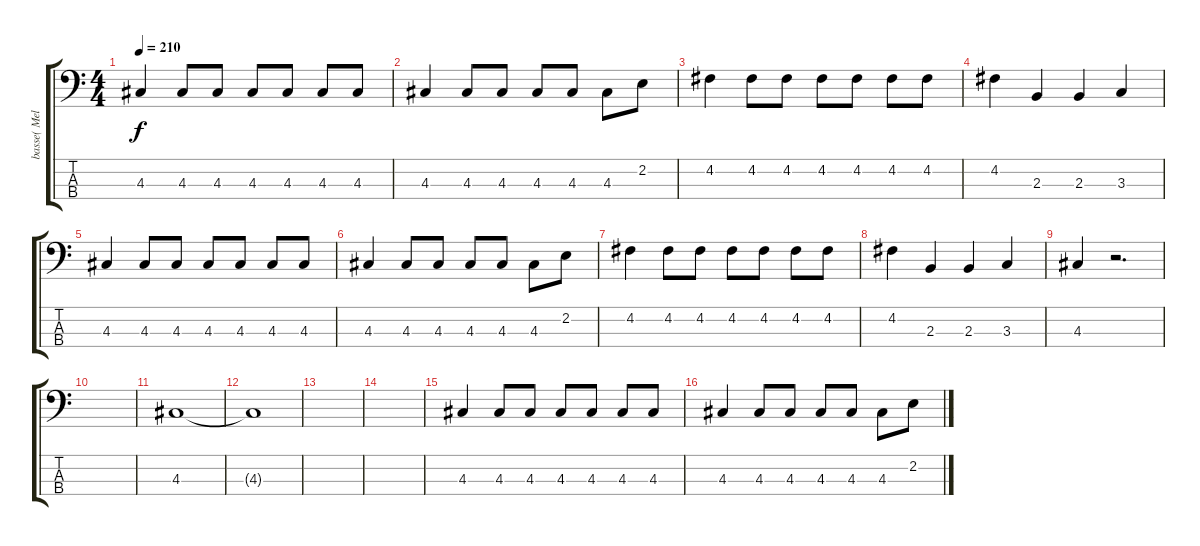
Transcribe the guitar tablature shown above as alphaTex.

\track ("basse( Mel Ellis )" "basse( Mel") {instrument electricbasspick}
\staff {score tabs}
\tuning (G2 D2 A1 E1) {hide}
\ts (4 4)
\tempo 210
\clef f4
\ks c
4.3.4{dy f} 4.3.8 4.3.8 4.3.8 4.3.8 4.3.8 4.3.8 |
4.3.4 4.3.8 4.3.8 4.3.8 4.3.8 4.3.8 2.2.8 |
4.2.4 4.2.8 4.2.8 4.2.8 4.2.8 4.2.8 4.2.8 |
4.2.4 2.3.4 2.3.4 3.3.4 |
4.3.4 4.3.8 4.3.8 4.3.8 4.3.8 4.3.8 4.3.8 |
4.3.4 4.3.8 4.3.8 4.3.8 4.3.8 4.3.8 2.2.8 |
4.2.4 4.2.8 4.2.8 4.2.8 4.2.8 4.2.8 4.2.8 |
4.2.4 2.3.4 2.3.4 3.3.4 |
4.3.4 r.2{d} |
|
4.3.1 |
4.3{t}.1 |
|
|
4.3.4 4.3.8 4.3.8 4.3.8 4.3.8 4.3.8 4.3.8 |
4.3.4 4.3.8 4.3.8 4.3.8 4.3.8 4.3.8 2.2.8
